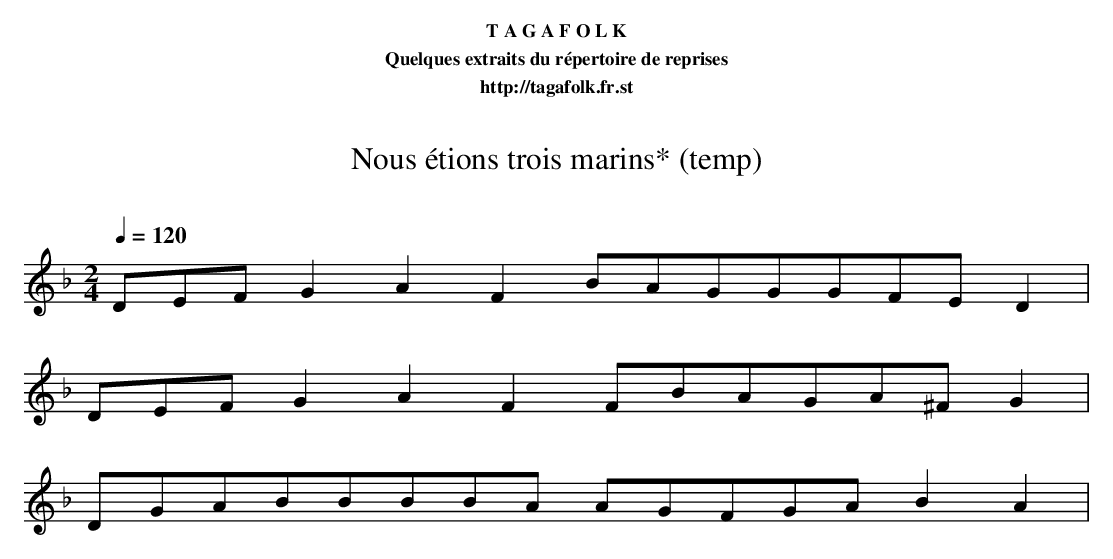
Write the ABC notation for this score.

X:1
T:Nous étions trois marins* (temp)
C:
M:2/4
L:1/8
Q:1/4=120
K:F
DEFG2A2F2 BAGGGFED2 |
DEFG2A2F2 FBAGA^FG2 |
DGABBBBA AGFGAB2A2 |
